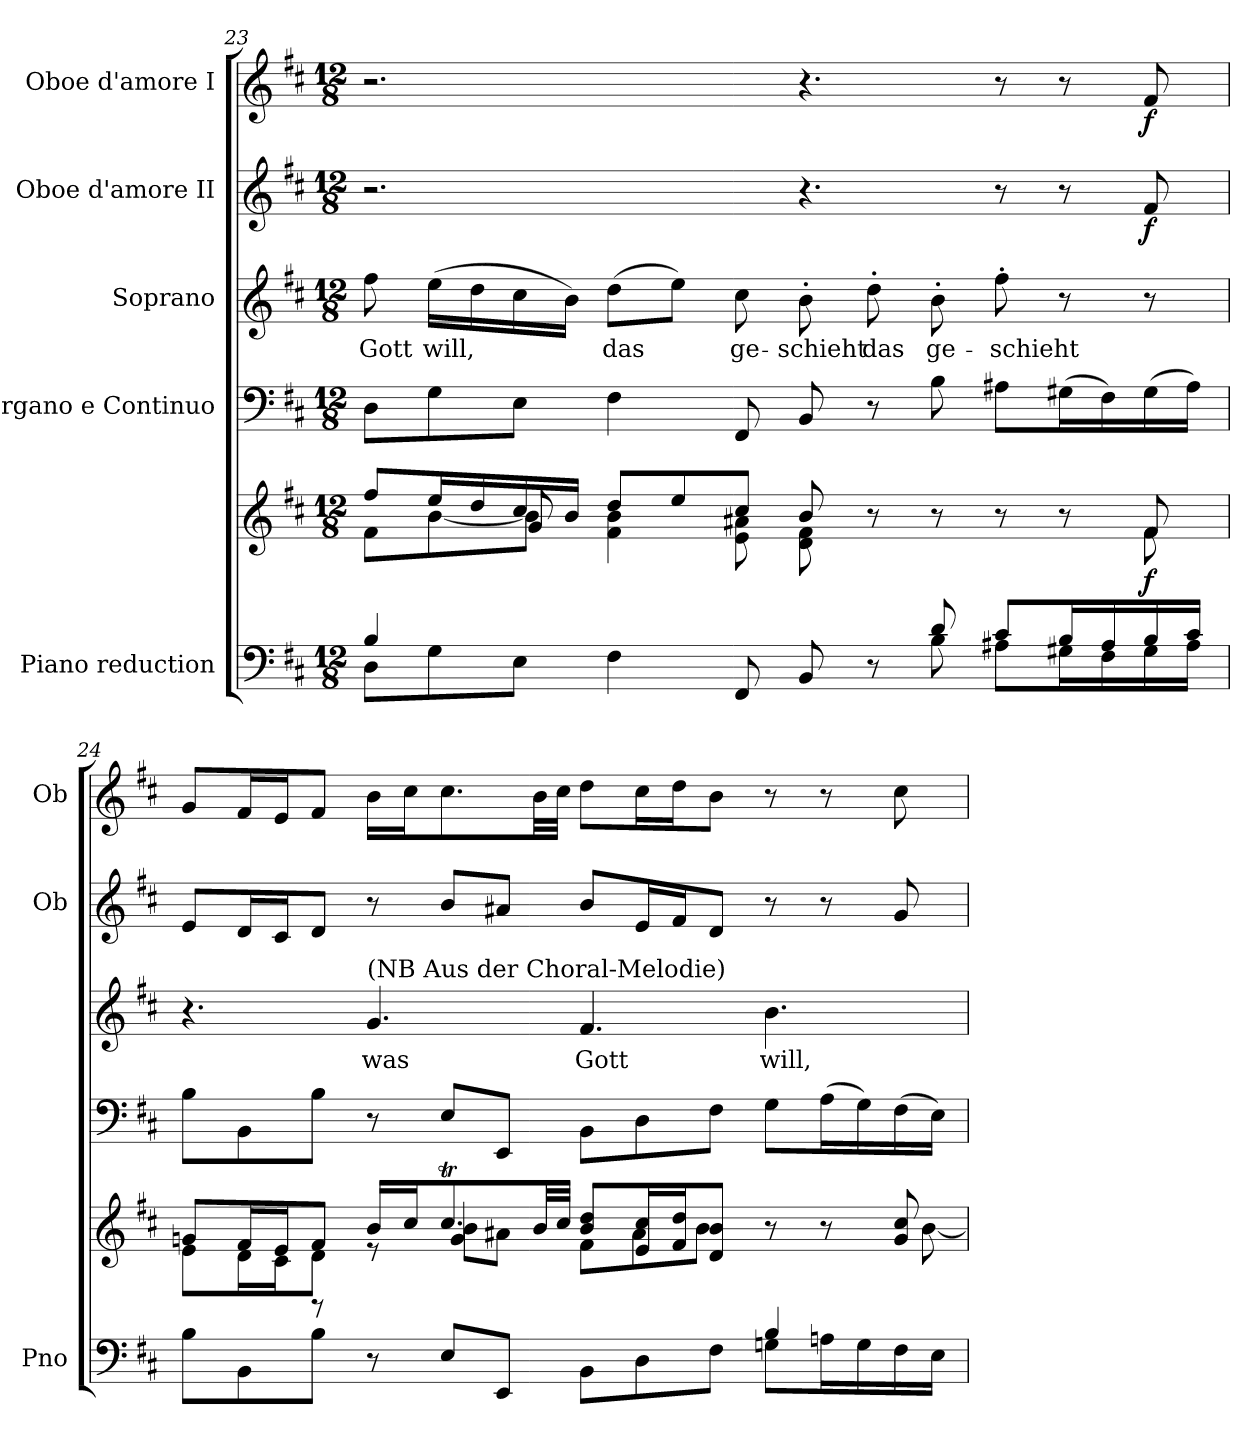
**kern	**kern	**dynam	**kern	**dynam	**kern	**text	**kern	**dynam	**kern	**dynam
*part5	*part5	*part5	*part4	*part4	*part3	*part3	*part2	*part2	*part1	*part1
*staff6	*staff5	*staff5/6	*staff4	*staff4	*staff3	*staff3	*staff2	*staff2	*staff1	*staff1
*I"Piano reduction	*	*	*I"Organo e Continuo	*	*I"Soprano	*	*I"Oboe d'amore II	*	*I"Oboe d'amore I	*
*I'Pno	*	*	*	*	*	*	*I'Ob	*	*I'Ob	*
*clefF4	*clefG2	*	*clefF4	*	*clefG2	*	*clefG2	*	*clefG2	*
*k[f#c#]	*k[f#c#]	*	*k[f#c#]	*	*k[f#c#]	*	*k[f#c#]	*	*k[f#c#]	*
*M12/8	*M12/8	*	*M12/8	*	*M12/8	*	*M12/8	*	*M12/8	*
=23	=23	=23	=23	=23	=23	=23	=23	=23	=23	=23
*^	*^	*	*	*	*	*	*	*	*	*
*	*	*	*^	*	*	*	*	*	*	*	*	*
!	!	!	!	!	!	!	!	!	!LO:LY:b	!	!	!	!
4B/	8D\L	8ff#/L	8f#\L	4ryy	.	8D\L	.	8ff#\	Gott	2.r	.	2.r	.
!	!	!	!	!	!	!	!	!	!LO:LY:b	!	!	!	!
.	8G\	16ee/L	[8b\	.	.	8G\	.	(16ee\LL	will,	.	.	.	.
.	.	16dd/	.	.	.	.	.	16dd\	.	.	.	.	.
8ryy	8E\J	16cc#/	8b\J]	8g/	.	8E\J	.	16cc#\	.	.	.	.	.
.	.	16b/JJ	.	.	.	.	.	16b\JJ)	.	.	.	.	.
!	!	!	!	!	!	!	!	!	!LO:LY:b	!	!	!	!
4ryy	4F#\	8dd/L	4f#\ 4b\	1ryy	.	4F#\	.	(8dd\L	das	.	.	.	.
.	.	8ee/	.	.	.	.	.	8ee\J)	.	.	.	.	.
!	!	!	!	!	!	!	!	!	!LO:LY:b	!	!	!	!
8FF#/	8ryy	8cc#/J	8e\ 8a#X\	.	.	8FF#/	.	8cc#\	ge-	.	.	.	.
!	!	!	!	!	!	!	!	!	!LO:LY:b	!	!	!	!
8BB/	8ryy	8b/	8d\ 8f#\	.	.	8BB/	.	8b'\	-schieht	4.r	.	4.r	.
!	!	!	!	!	!	!	!	!	!LO:LY:b	!	!	!	!
8r	8ryy	8r	8ryy	.	.	8r	.	8dd'\	das	.	.	.	.
!	!	!	!	!	!	!	!	!	!LO:LY:b	!	!	!	!
8d/	8B\	8r	8ryy	.	.	8B\	.	8b'\	ge-	.	.	.	.
!	!	!	!	!	!	!	!	!	!LO:LY:b	!	!	!	!
8c#/L	8A#X\L	8r	8ryy	.	.	8A#X\L	.	8ff#'\	-schieht	8r	.	8r	.
16B/L	16G#X\L	8r	8ryy	.	.	(16G#X\L	.	8r	.	8r	.	8r	.
16A#/	16F#\	.	.	.	.	16F#\)	.	.	.	.	.	.	.
!	!	!	!	!	!LO:DY:b	!	!	!	!	!	!LO:DY:b	!	!LO:DY:b
16B/	16G#\	8f#/	8f#\	8ryy	f	(16G#\	.	8r	.	8f#/	f	8f#/	f
16c#/JJ	16A#\JJ	.	.	.	.	16A#\JJ)	.	.	.	.	.	.	.
=24	=24	=24	=24	=24	=24	=24	=24	=24	=24	=24	=24	=24	=24
!	!	!	!	!	!	!	!LO:DY:b	!	!	!	!	!	!
!	!	!	!	!	!	!	!LO:DY:n=1:b	!	!	!	!	!	!
!	!	!	!	!	!	!	!LO:DY:n=2:b	!	!	!	!	!	!
4ryy	8B\L	8gn/L	8e\L	2ryy	.	8B\L	other-dynamics f other-dynamics	4.r	.	8e/L	.	8g/L	.
.	8BB\	16f#/L	16d\L	.	.	8BB\	.	.	.	16d/L	.	16f#/L	.
.	.	16e/J	16c#\J	.	.	.	.	.	.	16c#/J	.	16e/J	.
8r	8B\J	8f#/J	8d\J	.	.	8B\J	.	.	.	8d/J	.	8f#/J	.
!	!	!	!	!	!	!	!	!LO:TX:a:t=(NB Aus der Choral-Melodie)	!	!	!	!	!
!	!	!	!	!	!	!	!	!	!LO:LY:b	!	!	!	!
8r	8ryy	16b/LL	8r	.	.	8r	.	4.g/	was	8r	.	16b\LL	.
.	.	16cc#/J	.	.	.	.	.	.	.	.	.	16cc#\J	.
4ryy	8E/L	8.cc#t/	8b\L	4g/	.	8E/L	.	.	.	8b/L	.	8.cc#\	.
.	8EE/J	.	8a#X\J	.	.	8EE/J	.	.	.	8a#X/J	.	.	.
.	.	32b/LL	.	.	.	.	.	.	.	.	.	32b\LL	.
.	.	32cc#/JJJ	.	.	.	.	.	.	.	.	.	32cc#\JJJ	.
!	!	!	!	!	!	!	!	!	!LO:LY:b	!	!	!	!
4.ryy	8BB\L	8b/ 8dd/L	8f#\L	2.ryy	.	8BB\L	.	4.f#/	Gott	8b/L	.	8dd\L	.
.	8D\	16e/ 16cc#/L	8a#\	.	.	8D\	.	.	.	16e/L	.	16cc#\L	.
.	.	16f#/ 16dd/J	.	.	.	.	.	.	.	16f#/J	.	16dd\J	.
.	8F#\J	8d/ 8b/J	8b\J	.	.	8F#\J	.	.	.	8d/J	.	8b\J	.
!	!	!	!	!	!	!	!	!	!LO:LY:b	!	!	!	!
4B/	8Gn\L	8r	8ryy	.	.	8G\L	.	4.b\	will,	8r	.	8r	.
.	16An\L	8r	8ryy	.	.	(16A\L	.	.	.	8r	.	8r	.
.	16G\	.	.	.	.	16G\)	.	.	.	.	.	.	.
8ryy	16F#\	8g/ 8cc#/	[8b\	.	.	(16F#\	.	.	.	8g/	.	8cc#\	.
.	16E\JJ	.	.	.	.	16E\JJ)	.	.	.	.	.	.	.
*v	*v	*	*	*	*	*	*	*	*	*	*	*	*
*	*v	*v	*v	*	*	*	*	*	*	*	*	*
=	=	=	=	=	=	=	=	=	=	=
*-	*-	*-	*-	*-	*-	*-	*-	*-	*-	*-
